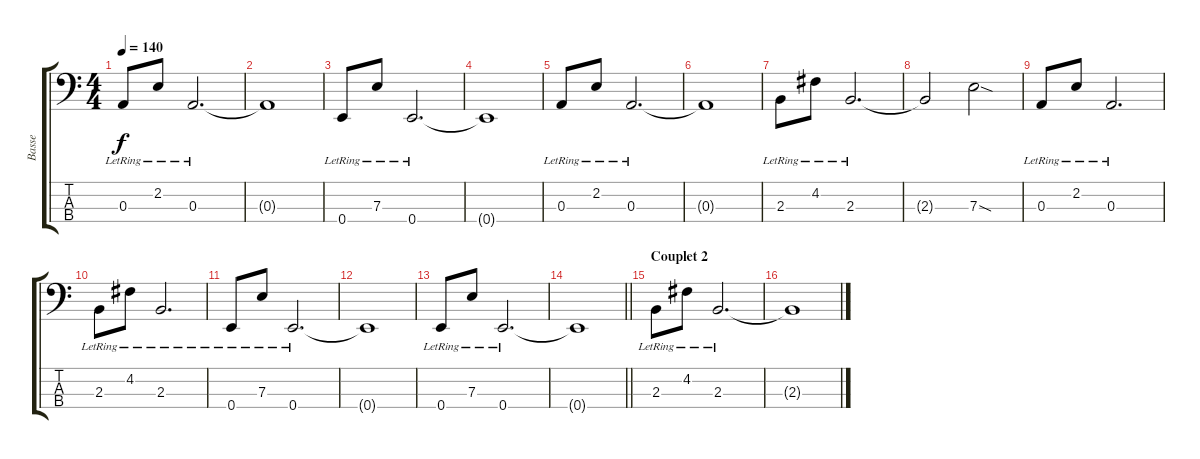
\track ("Basse" "Basse") {instrument electricbassfinger}
\staff {score tabs}
\tuning (G2 D2 A1 E1) {hide}
\ts (4 4)
\tempo 140
\clef f4
\ks c
0.3{lr}.8{dy f} 2.2{lr}.8 0.3{lr}.2{d} |
0.3{t}.1 |
0.4{lr}.8 7.3{lr}.8 0.4{lr}.2{d} |
0.4{t}.1 |
0.3{lr}.8 2.2{lr}.8 0.3{lr}.2{d} |
0.3{t}.1 |
2.3{lr}.8 4.2{lr}.8 2.3{lr}.2{d} |
2.3{t}.2 7.3{sod}.2 |
0.3{lr}.8 2.2{lr}.8 0.3{lr}.2{d} |
2.3{lr}.8 4.2{lr}.8 2.3{lr}.2{d} |
0.4{lr}.8 7.3{lr}.8 0.4{lr}.2{d} |
0.4{t}.1 |
0.4{lr}.8 7.3{lr}.8 0.4{lr}.2{d} |
\barLineRight lightlight
0.4{t}.1 |
\section ("" "Couplet 2")
2.3{lr}.8 4.2{lr}.8 2.3{lr}.2{d} |
2.3{t}.1
